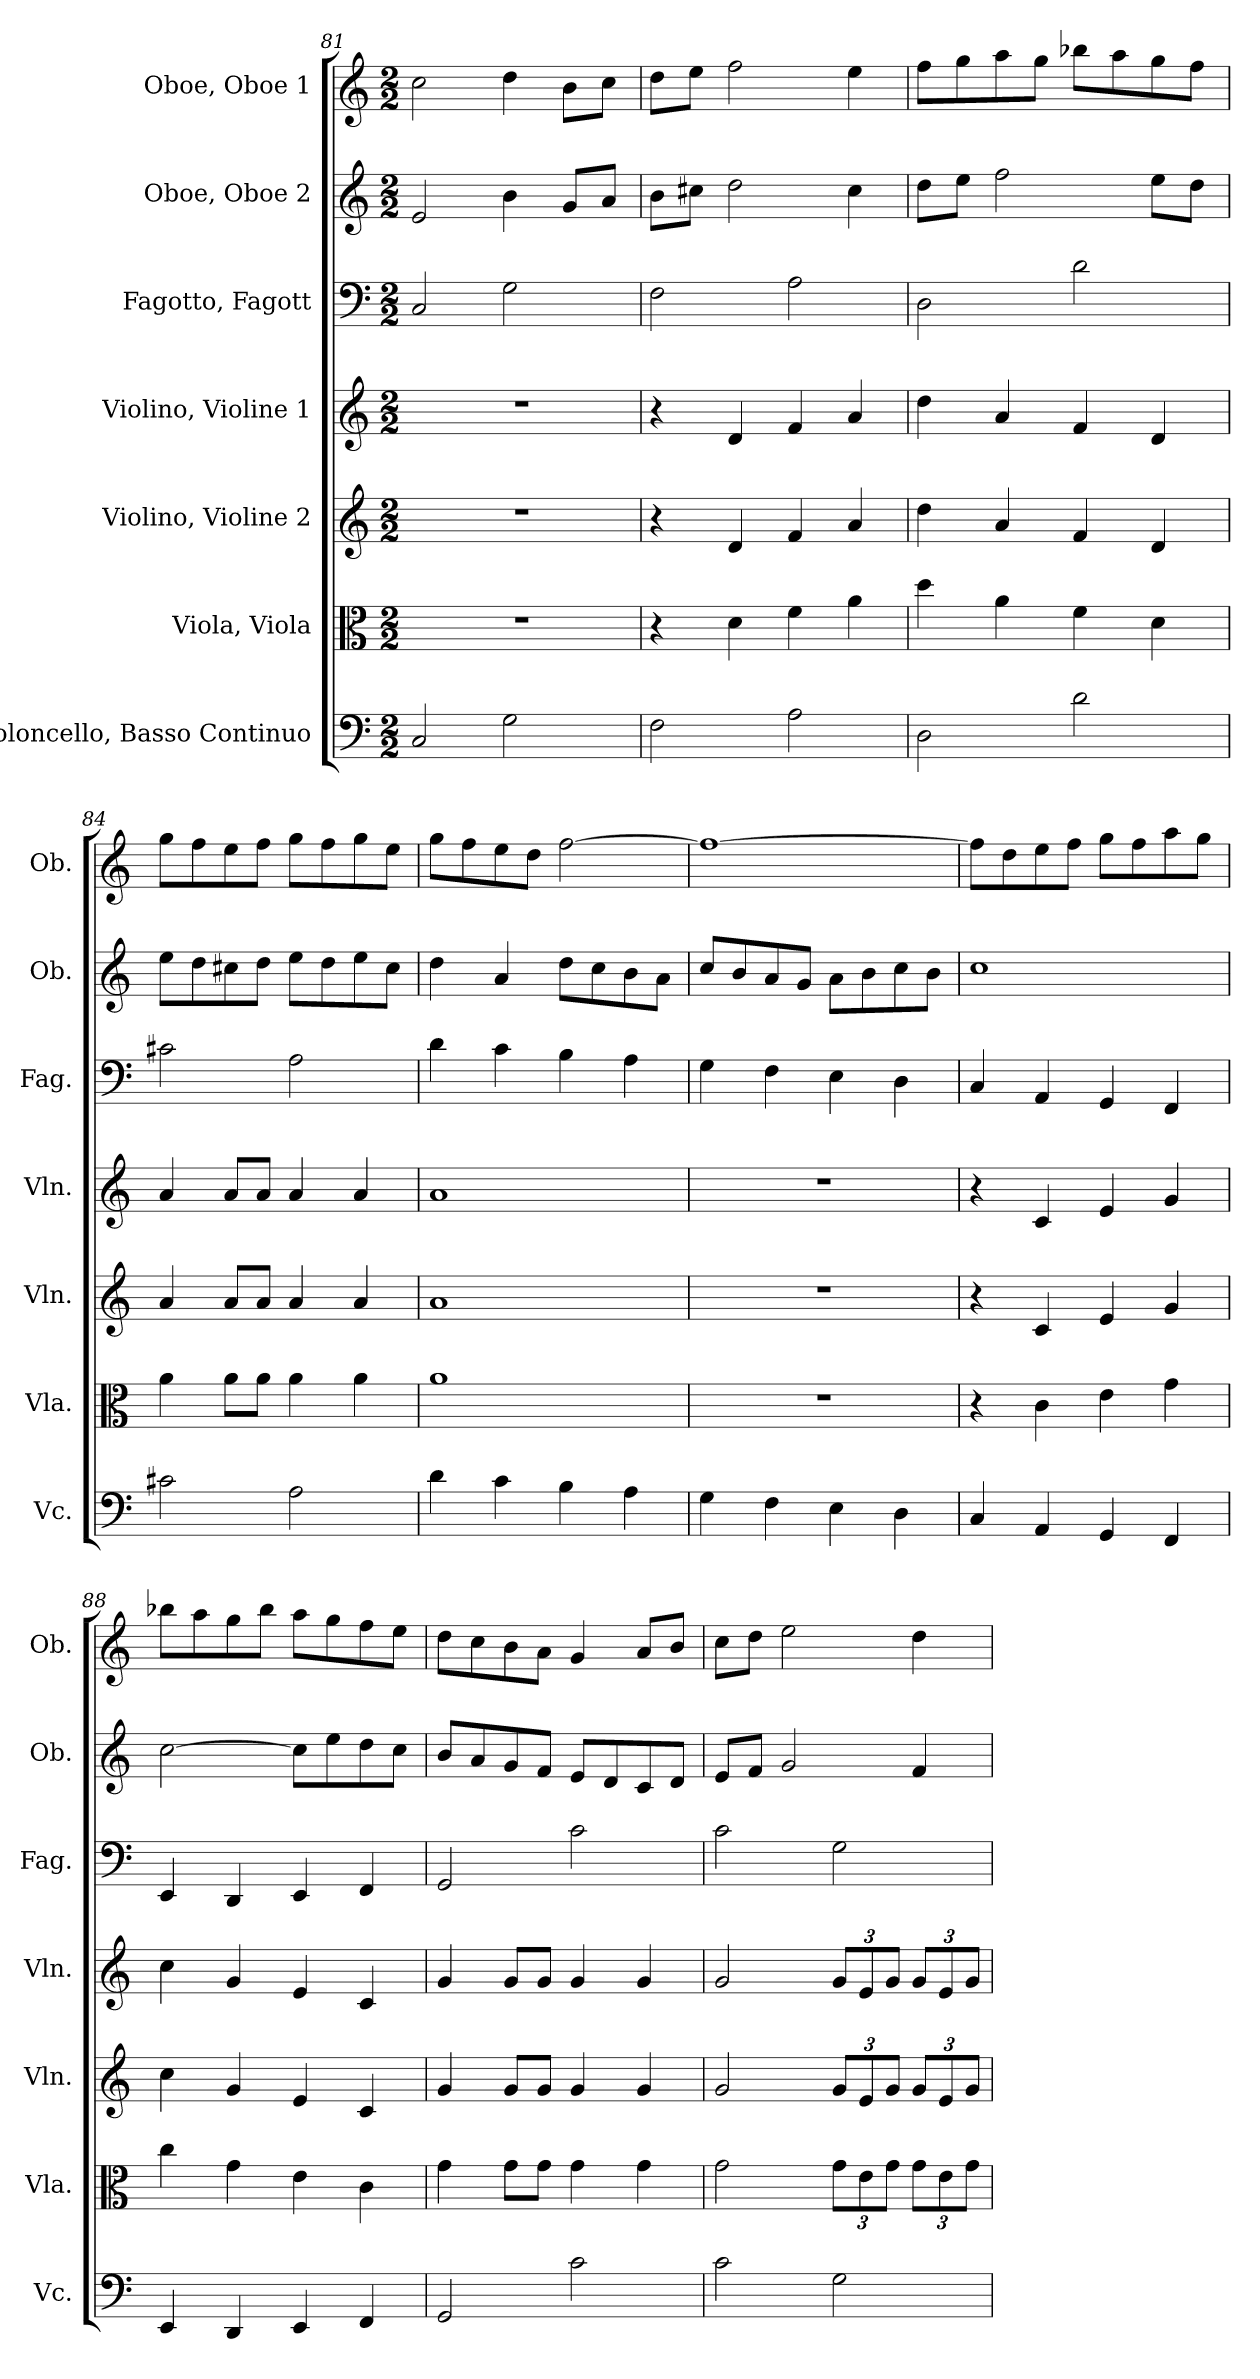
**kern	**kern	**kern	**kern	**kern	**kern	**kern
*part7	*part6	*part5	*part4	*part3	*part2	*part1
*staff7	*staff6	*staff5	*staff4	*staff3	*staff2	*staff1
*I"Violoncello, Basso Continuo	*I"Viola, Viola	*I"Violino, Violine 2	*I"Violino, Violine 1	*I"Fagotto, Fagott	*I"Oboe, Oboe 2	*I"Oboe, Oboe 1
*I'Vc.	*I'Vla.	*I'Vln.	*I'Vln.	*I'Fag.	*I'Ob.	*I'Ob.
*clefF4	*clefC3	*clefG2	*clefG2	*clefF4	*clefG2	*clefG2
*k[]	*k[]	*k[]	*k[]	*k[]	*k[]	*k[]
*M2/2	*M2/2	*M2/2	*M2/2	*M2/2	*M2/2	*M2/2
=81	=81	=81	=81	=81	=81	=81
2C/	1r	1r	1r	2C/	2e/	2cc\
2G\	.	.	.	2G\	4b\	4dd\
.	.	.	.	.	8g/L	8b\L
.	.	.	.	.	8a/J	8cc\J
=82	=82	=82	=82	=82	=82	=82
2F\	4r	4r	4r	2F\	8b\L	8dd\L
.	.	.	.	.	8cc#X\J	8ee\J
.	4d\	4d/	4d/	.	2dd\	2ff\
2A\	4f\	4f/	4f/	2A\	.	.
.	4a\	4a/	4a/	.	4cc#\	4ee\
=83	=83	=83	=83	=83	=83	=83
2D\	4dd\	4dd\	4dd\	2D\	8dd\L	8ff\L
.	.	.	.	.	8ee\J	8gg\
.	4a\	4a/	4a/	.	2ff\	8aa\
.	.	.	.	.	.	8gg\J
2d\	4f\	4f/	4f/	2d\	.	8bb-X\L
.	.	.	.	.	.	8aa\
.	4d\	4d/	4d/	.	8ee\L	8gg\
.	.	.	.	.	8dd\J	8ff\J
=84	=84	=84	=84	=84	=84	=84
2c#X\	4a\	4a/	4a/	2c#X\	8ee\L	8gg\L
.	.	.	.	.	8dd\	8ff\
.	8a\L	8a/L	8a/L	.	8cc#X\	8ee\
.	8a\J	8a/J	8a/J	.	8dd\J	8ff\J
2A\	4a\	4a/	4a/	2A\	8ee\L	8gg\L
.	.	.	.	.	8dd\	8ff\
.	4a\	4a/	4a/	.	8ee\	8gg\
.	.	.	.	.	8cc#\J	8ee\J
!!LO:LB:g=z
=85	=85	=85	=85	=85	=85	=85
4d\	1a	1a	1a	4d\	4dd\	8gg\L
.	.	.	.	.	.	8ff\
4c\	.	.	.	4c\	4a/	8ee\
.	.	.	.	.	.	8dd\J
4B\	.	.	.	4B\	8dd\L	[2ff\
.	.	.	.	.	8cc\	.
4A\	.	.	.	4A\	8b\	.
.	.	.	.	.	8a\J	.
=86	=86	=86	=86	=86	=86	=86
4G\	1r	1r	1r	4G\	8cc/L	1ff_
.	.	.	.	.	8b/	.
4F\	.	.	.	4F\	8a/	.
.	.	.	.	.	8g/J	.
4E\	.	.	.	4E\	8a\L	.
.	.	.	.	.	8b\	.
4D\	.	.	.	4D\	8cc\	.
.	.	.	.	.	8b\J	.
=87	=87	=87	=87	=87	=87	=87
4C/	4r	4r	4r	4C/	1cc	8ff\L]
.	.	.	.	.	.	8dd\
4AA/	4c\	4c/	4c/	4AA/	.	8ee\
.	.	.	.	.	.	8ff\J
4GG/	4e\	4e/	4e/	4GG/	.	8gg\L
.	.	.	.	.	.	8ff\
4FF/	4g\	4g/	4g/	4FF/	.	8aa\
.	.	.	.	.	.	8gg\J
=88	=88	=88	=88	=88	=88	=88
4EE/	4cc\	4cc\	4cc\	4EE/	[2cc\	8bb-X\L
.	.	.	.	.	.	8aa\
4DD/	4g\	4g/	4g/	4DD/	.	8gg\
.	.	.	.	.	.	8bb-\J
4EE/	4e\	4e/	4e/	4EE/	8cc\L]	8aa\L
.	.	.	.	.	8ee\	8gg\
4FF/	4c\	4c/	4c/	4FF/	8dd\	8ff\
.	.	.	.	.	8cc\J	8ee\J
=89	=89	=89	=89	=89	=89	=89
2GG/	4g\	4g/	4g/	2GG/	8b/L	8dd\L
.	.	.	.	.	8a/	8cc\
.	8g\L	8g/L	8g/L	.	8g/	8b\
.	8g\J	8g/J	8g/J	.	8f/J	8a\J
2c\	4g\	4g/	4g/	2c\	8e/L	4g/
.	.	.	.	.	8d/	.
.	4g\	4g/	4g/	.	8c/	8a/L
.	.	.	.	.	8d/J	8b/J
!!LO:PB:g=z
=90	=90	=90	=90	=90	=90	=90
2c\	2g\	2g/	2g/	2c\	8e/L	8cc\L
.	.	.	.	.	8f/J	8dd\J
.	.	.	.	.	2g/	2ee\
*	*Xbrackettup	*Xbrackettup	*Xbrackettup	*	*	*
2G\	12g\L	12g/L	12g/L	2G\	.	.
.	12e\	12e/	12e/	.	.	.
.	12g\J	12g/J	12g/J	.	.	.
.	12g\L	12g/L	12g/L	.	4f/	4dd\
.	12e\	12e/	12e/	.	.	.
.	12g\J	12g/J	12g/J	.	.	.
=	=	=	=	=	=	=
*-	*-	*-	*-	*-	*-	*-
